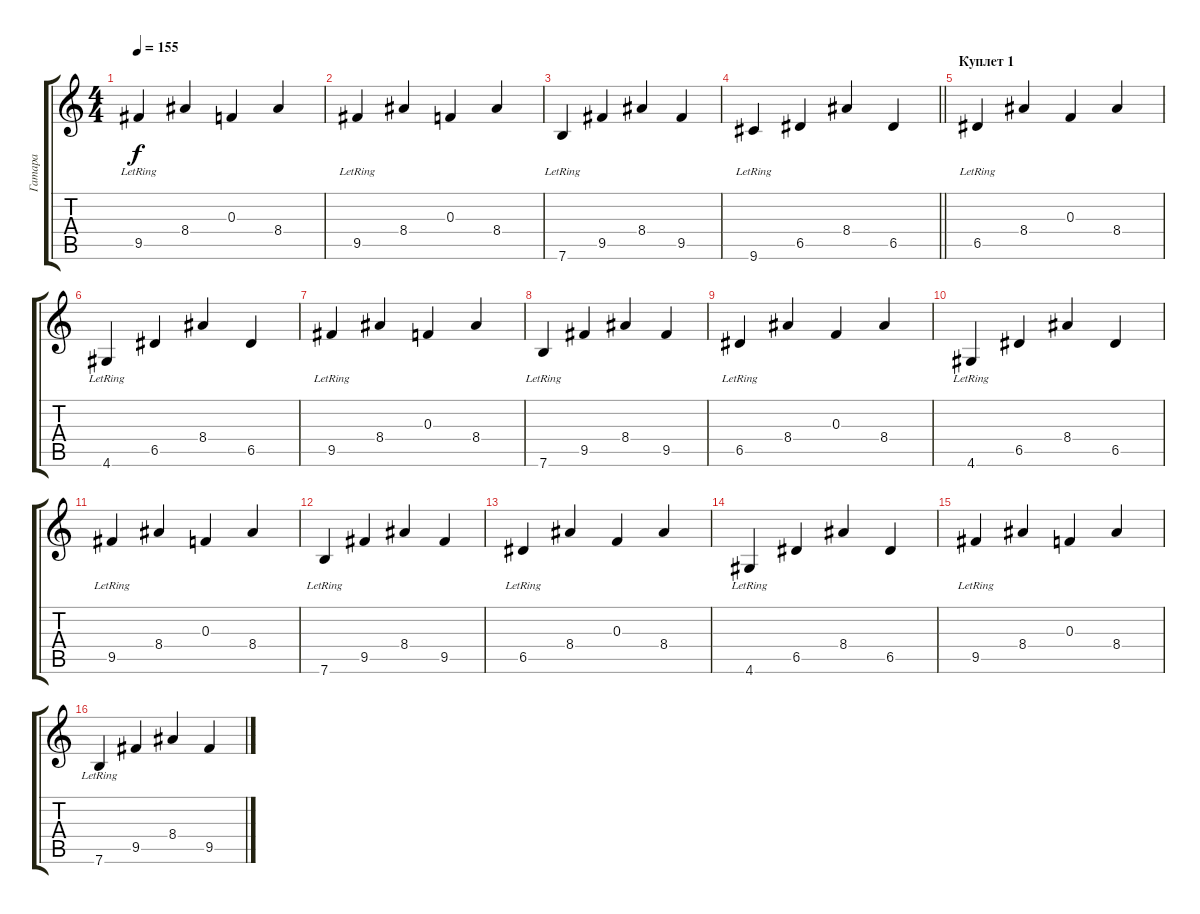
\track ("Гатара" "Гатара") {instrument electricguitarclean}
\staff {score tabs}
\tuning (E4 B3 F3 D3 A2 E2) {hide}
\ts (4 4)
\tempo 155
\clef g2
\ks c
9.5{lr}.4{dy f} 8.4.4 0.3.4 8.4.4 |
9.5{lr}.4 8.4.4 0.3.4 8.4.4 |
7.6{lr}.4 9.5.4 8.4.4 9.5.4 |
\barLineRight lightlight
9.6{lr}.4 6.5.4 8.4.4 6.5.4 |
\section ("" "Куплет 1")
6.5{lr}.4 8.4.4 0.3.4 8.4.4 |
4.6{lr}.4 6.5.4 8.4.4 6.5.4 |
9.5{lr}.4 8.4.4 0.3.4 8.4.4 |
7.6{lr}.4 9.5.4 8.4.4 9.5.4 |
6.5{lr}.4 8.4.4 0.3.4 8.4.4 |
4.6{lr}.4 6.5.4 8.4.4 6.5.4 |
9.5{lr}.4 8.4.4 0.3.4 8.4.4 |
7.6{lr}.4 9.5.4 8.4.4 9.5.4 |
6.5{lr}.4 8.4.4 0.3.4 8.4.4 |
4.6{lr}.4 6.5.4 8.4.4 6.5.4 |
9.5{lr}.4 8.4.4 0.3.4 8.4.4 |
7.6{lr}.4 9.5.4 8.4.4 9.5.4
